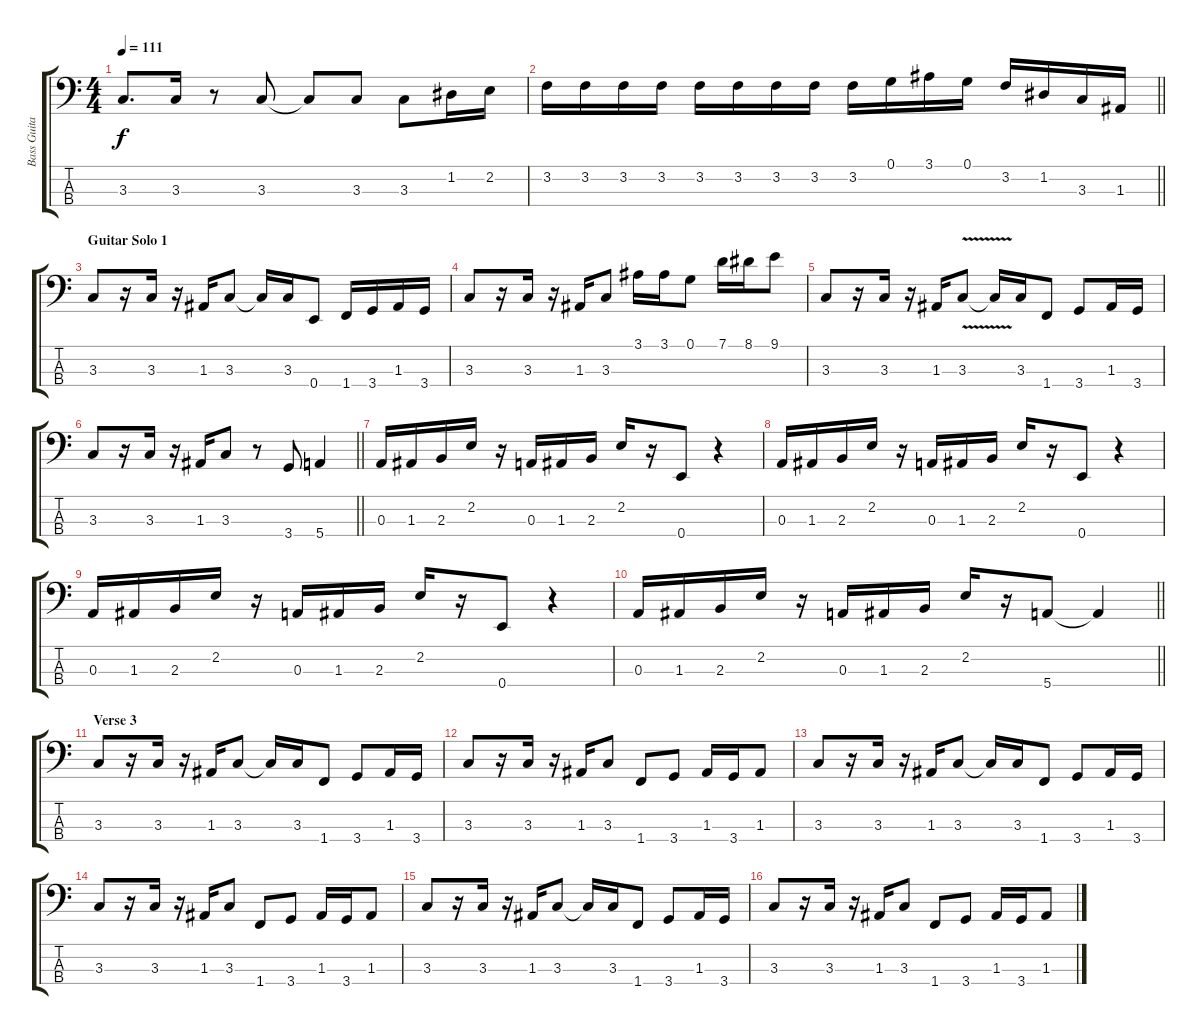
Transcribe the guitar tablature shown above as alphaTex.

\track ("Bass Guitar" "Bass Guita") {instrument electricbassfinger}
\staff {score tabs}
\tuning (G2 D2 A1 E1) {hide}
\ts (4 4)
\tempo 111
\clef f4
\ks c
3.3.8{d dy f} 3.3.16 r.8 3.3.8 3.3{t}.8 3.3.8 3.3.8 1.2.16 2.2.16 |
\barLineRight lightlight
3.2.16 3.2.16 3.2.16 3.2.16 3.2.16 3.2.16 3.2.16 3.2.16 3.2.16 0.1.16 3.1.16 0.1.16 3.2.16 1.2.16 3.3.16 1.3.16 |
\section ("" "Guitar Solo 1")
3.3.8 r.16 3.3.16 r.16 1.3.16 3.3.8 3.3{t}.16 3.3.16 0.4.8 1.4.16 3.4.16 1.3.16 3.4.16 |
3.3.8 r.16 3.3.16 r.16 1.3.16 3.3.8 3.1.16 3.1.16 0.1.8 7.1.16 8.1.16 9.1.8 |
3.3.8 r.16 3.3.16 r.16 1.3.16 3.3{v}.8 3.3{t}.16 3.3.16 1.4.8 3.4.8 1.3.16 3.4.16 |
\barLineRight lightlight
3.3.8 r.16 3.3.16 r.16 1.3.16 3.3.8 r.8 3.4.8 5.4.4 |
0.3.16 1.3.16 2.3.16 2.2.16 r.16 0.3.16 1.3.16 2.3.16 2.2.16 r.16 0.4.8 r.4 |
0.3.16 1.3.16 2.3.16 2.2.16 r.16 0.3.16 1.3.16 2.3.16 2.2.16 r.16 0.4.8 r.4 |
0.3.16 1.3.16 2.3.16 2.2.16 r.16 0.3.16 1.3.16 2.3.16 2.2.16 r.16 0.4.8 r.4 |
\barLineRight lightlight
0.3.16 1.3.16 2.3.16 2.2.16 r.16 0.3.16 1.3.16 2.3.16 2.2.16 r.16 5.4.8 5.4{t}.4 |
\section ("" "Verse 3")
3.3.8 r.16 3.3.16 r.16 1.3.16 3.3.8 3.3{t}.16 3.3.16 1.4.8 3.4.8 1.3.16 3.4.16 |
3.3.8 r.16 3.3.16 r.16 1.3.16 3.3.8 1.4.8 3.4.8 1.3.16 3.4.16 1.3.8 |
3.3.8 r.16 3.3.16 r.16 1.3.16 3.3.8 3.3{t}.16 3.3.16 1.4.8 3.4.8 1.3.16 3.4.16 |
3.3.8 r.16 3.3.16 r.16 1.3.16 3.3.8 1.4.8 3.4.8 1.3.16 3.4.16 1.3.8 |
3.3.8 r.16 3.3.16 r.16 1.3.16 3.3.8 3.3{t}.16 3.3.16 1.4.8 3.4.8 1.3.16 3.4.16 |
3.3.8 r.16 3.3.16 r.16 1.3.16 3.3.8 1.4.8 3.4.8 1.3.16 3.4.16 1.3.8
